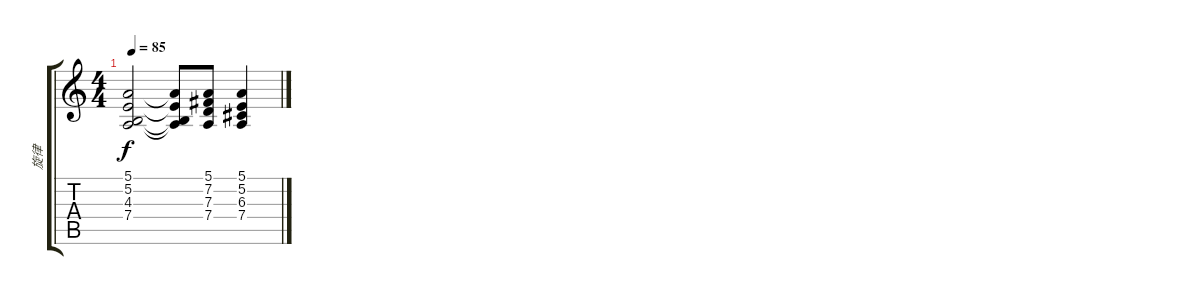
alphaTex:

\track ("旋律" "旋律") {instrument lead6voice}
\staff {score tabs}
\tuning (E4 B3 G3 D3 A2 E2) {hide}
\ts (4 4)
\tempo 85
\clef g2
\ks c
(5.1{t} 5.2{t} 4.3{t} 7.4{t}).2{dy f} (5.1{t} 5.2{t} 4.3{t} 7.4{t}).8 (5.1 7.2 7.3 7.4).8 (5.1 5.2 6.3 7.4).4
